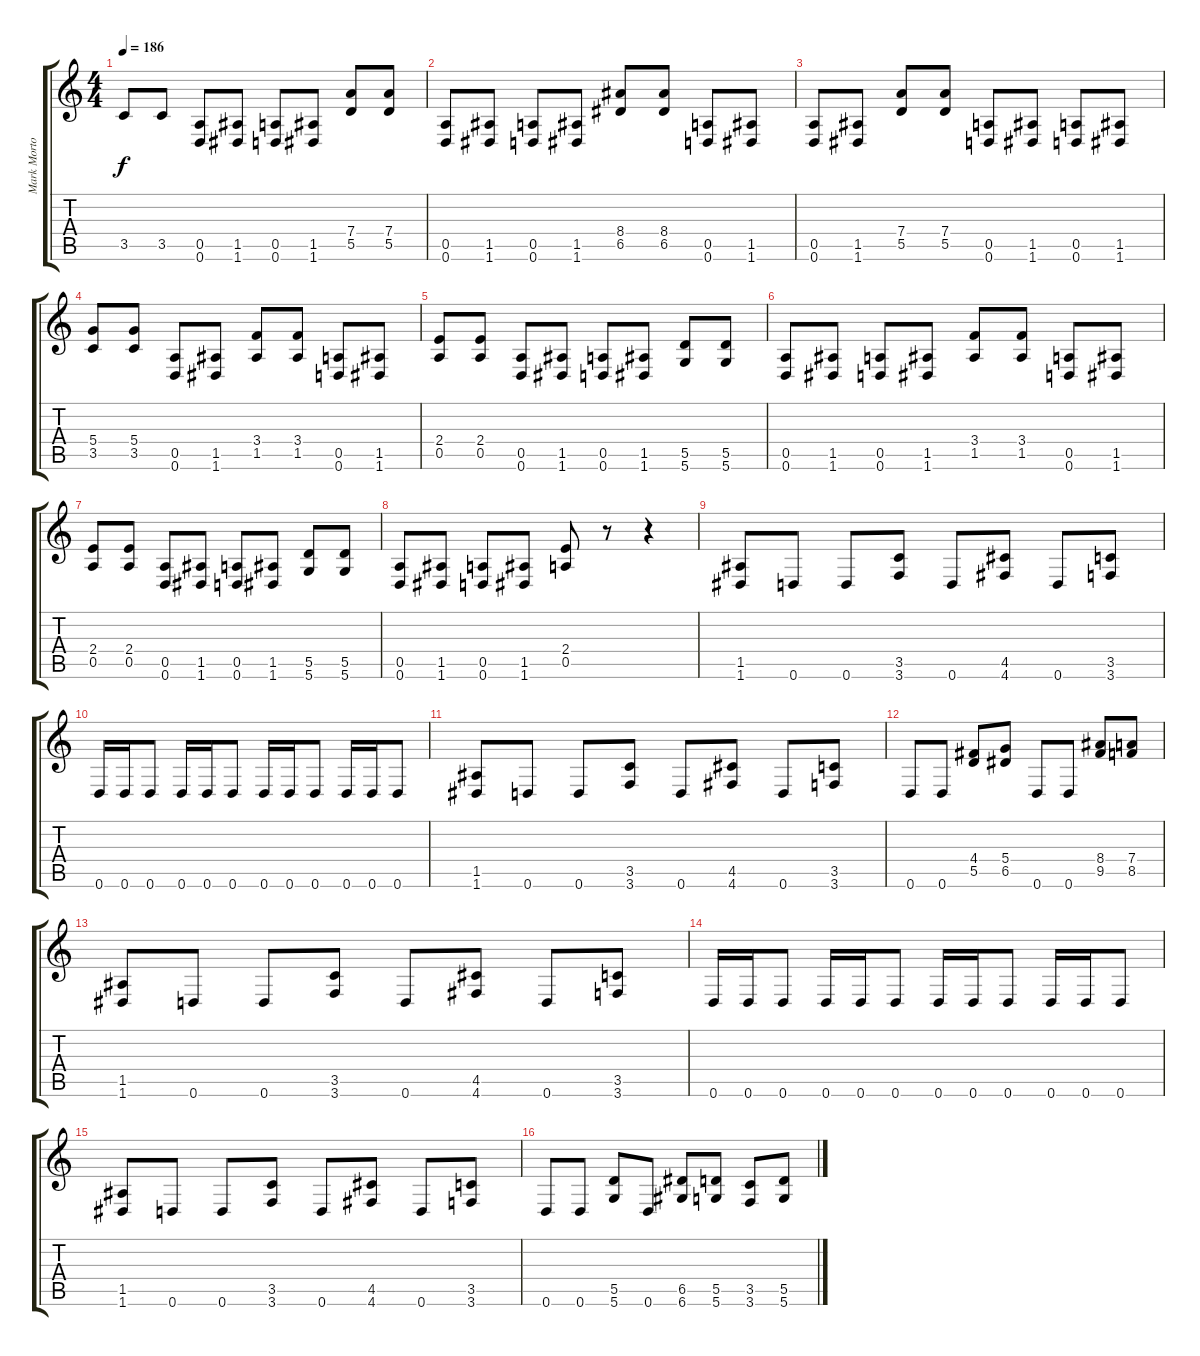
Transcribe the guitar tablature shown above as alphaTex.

\track ("Mark Morton" "Mark Morto") {instrument distortionguitar}
\staff {score tabs}
\tuning (E4 B3 G3 D3 A2 D2) {hide}
\ts (4 4)
\tempo 186
\clef g2
\ks c
3.5.8{dy f} 3.5.8 (0.5 0.6).8 (1.5 1.6).8 (0.5 0.6).8 (1.5 1.6).8 (7.4 5.5).8 (7.4 5.5).8 |
(0.5 0.6).8 (1.5 1.6).8 (0.5 0.6).8 (1.5 1.6).8 (8.4 6.5).8 (8.4 6.5).8 (0.5 0.6).8 (1.5 1.6).8 |
(0.5 0.6).8 (1.5 1.6).8 (7.4 5.5).8 (7.4 5.5).8 (0.5 0.6).8 (1.5 1.6).8 (0.5 0.6).8 (1.5 1.6).8 |
(5.4 3.5).8 (5.4 3.5).8 (0.5 0.6).8 (1.5 1.6).8 (3.4 1.5).8 (3.4 1.5).8 (0.5 0.6).8 (1.5 1.6).8 |
(2.4 0.5).8 (2.4 0.5).8 (0.5 0.6).8 (1.5 1.6).8 (0.5 0.6).8 (1.5 1.6).8 (5.5 5.6).8 (5.5 5.6).8 |
(0.5 0.6).8 (1.5 1.6).8 (0.5 0.6).8 (1.5 1.6).8 (3.4 1.5).8 (3.4 1.5).8 (0.5 0.6).8 (1.5 1.6).8 |
(2.4 0.5).8 (2.4 0.5).8 (0.5 0.6).8 (1.5 1.6).8 (0.5 0.6).8 (1.5 1.6).8 (5.5 5.6).8 (5.5 5.6).8 |
(0.5 0.6).8 (1.5 1.6).8 (0.5 0.6).8 (1.5 1.6).8 (2.4 0.5).8 r.8 r.4 |
(1.5 1.6).8 0.6.8 0.6.8 (3.5 3.6).8 0.6.8 (4.5 4.6).8 0.6.8 (3.5 3.6).8 |
0.6.16 0.6.16 0.6.8 0.6.16 0.6.16 0.6.8 0.6.16 0.6.16 0.6.8 0.6.16 0.6.16 0.6.8 |
(1.5 1.6).8 0.6.8 0.6.8 (3.5 3.6).8 0.6.8 (4.5 4.6).8 0.6.8 (3.5 3.6).8 |
0.6.8 0.6.8 (4.4 5.5).8 (5.4 6.5).8 0.6.8 0.6.8 (8.4 9.5).8 (7.4 8.5).8 |
(1.5 1.6).8 0.6.8 0.6.8 (3.5 3.6).8 0.6.8 (4.5 4.6).8 0.6.8 (3.5 3.6).8 |
0.6.16 0.6.16 0.6.8 0.6.16 0.6.16 0.6.8 0.6.16 0.6.16 0.6.8 0.6.16 0.6.16 0.6.8 |
(1.5 1.6).8 0.6.8 0.6.8 (3.5 3.6).8 0.6.8 (4.5 4.6).8 0.6.8 (3.5 3.6).8 |
0.6.8 0.6.8 (5.5 5.6).8 0.6.8 (6.5 6.6).8 (5.5 5.6).8 (3.5 3.6).8 (5.5 5.6).8
